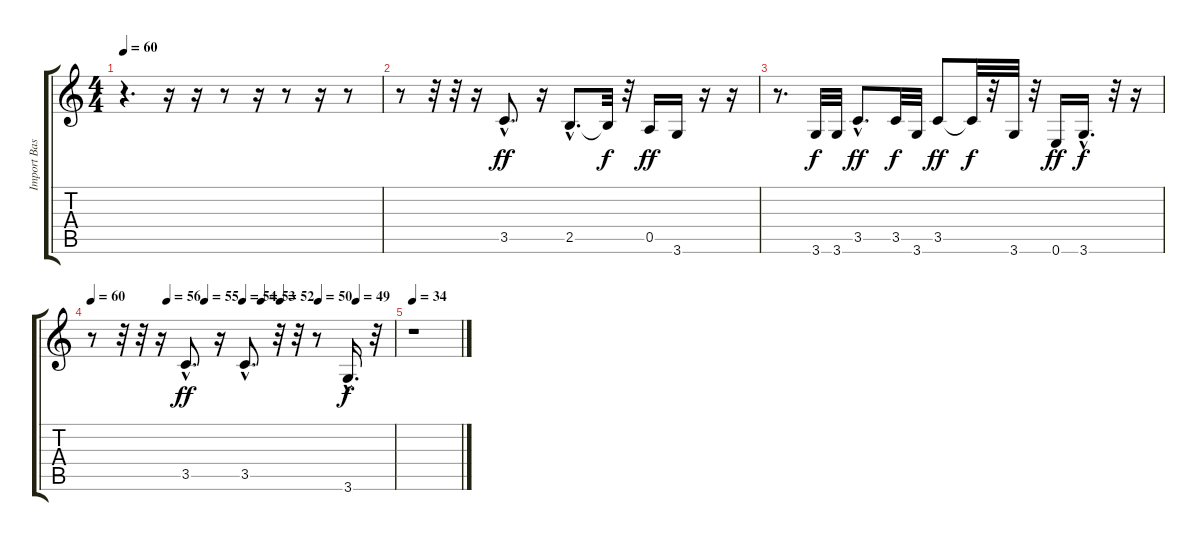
\track ("Import Bass" "Import Bas") {instrument fretlessbass}
\staff {score tabs}
\tuning (E4 B3 G3 D3 A2 E2) {hide}
\ts (4 4)
\tempo 60
\clef g2
\ks c
r.4{d dy ff} r.16 r.16 r.8 r.16 r.8 r.16 r.8 |
r.8 r.32 r.32 r.16 3.5{hac}.8{d} r.16 2.5{hac}.8{d} 2.5{t}.32{dy f} r.32 0.5.16{dy ff} 3.6.16 r.16 r.16 |
r.8{d} 3.6.32{dy f} 3.6.32 3.5{hac}.8{d dy ff} 3.5.32{dy f} 3.6.32 3.5.8{dy ff} 3.5{t}.32{dy f} r.32 3.6.32 r.32 0.6.16{dy ff} 3.6{hac}.16{d dy f} r.32 r.16 |
\tempo 60
\tempo (56 0.25)
\tempo (55 0.375)
\tempo (54 0.5)
\tempo (53 0.5625)
\tempo (52 0.625)
\tempo (50 0.75)
\tempo (49 0.875)
r.8 r.32 r.32 r.16 3.5{hac}.8{d dy ff} r.16 3.5{hac}.8{d} r.32 r.32 r.8 3.6{hac}.16{d dy f} r.32 |
\tempo 34
r.1
